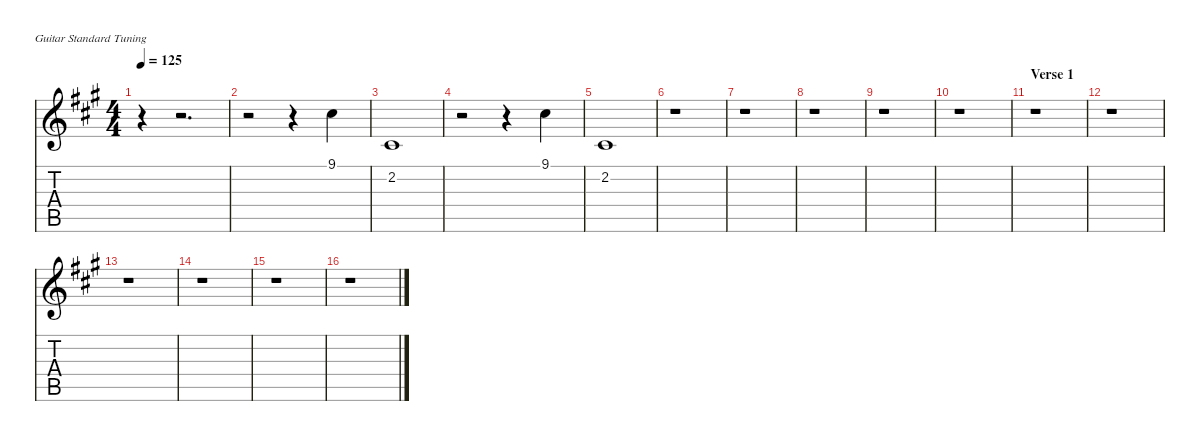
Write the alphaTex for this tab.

\defaultSystemsLayout 4
\hideDynamics
\bracketExtendMode nobrackets
\singleTrackTrackNamePolicy hidden
\multiTrackTrackNamePolicy hidden
\otherSystemsTrackNameOrientation horizontal
\track ("Bell" "el.pno.") {instrument electricpiano2}
\staff {score tabs}
\tuning (E4 B3 G3 D3 A2 E2)
\ts (4 4)
\tempo 125
\clef g2
\ks a
r.4{dy f instrument electricpiano2 beam Down} r.2{d beam Down} |
r.2{beam Down} r.4{beam Down} 9.1{acc #}.4{beam Down} |
2.2{acc #}.1{beam Up} |
r.2{beam Down} r.4{beam Down} 9.1{acc #}.4{beam Down} |
2.2{acc #}.1{beam Up} |
r.1{beam Down} |
r.1{beam Down} |
r.1{beam Down} |
r.1{beam Down} |
r.1{beam Down} |
\section ("" "Verse 1")
r.1{beam Down} |
r.1{beam Down} |
r.1{beam Down} |
r.1{beam Down} |
r.1{beam Down} |
r.1{beam Down}
